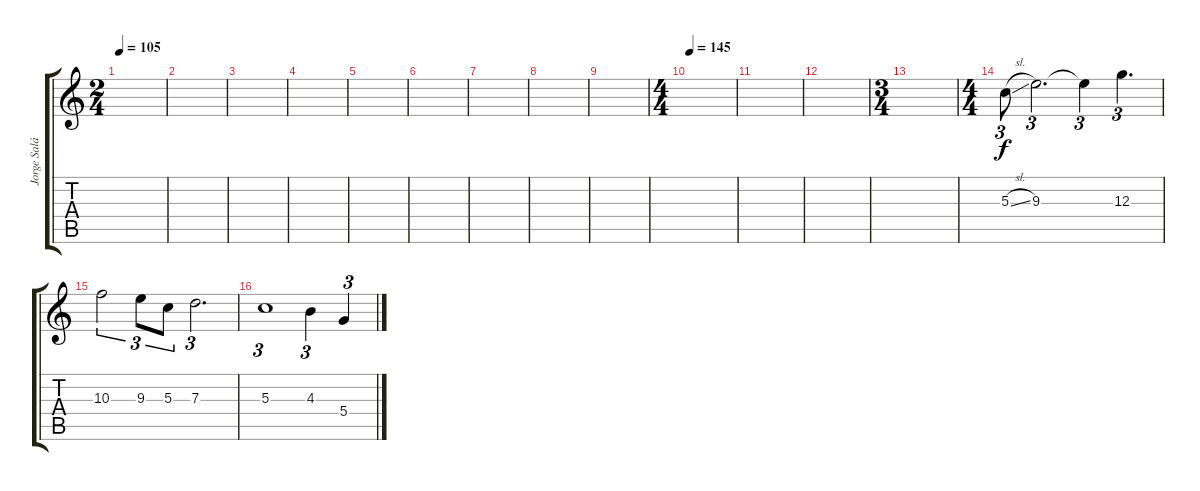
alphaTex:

\track ("Jorge Salán" "Jorge Salá") {instrument overdrivenguitar}
\staff {score tabs}
\tuning (E4 B3 G3 D3 A2 E2) {hide}
\ts (2 4)
\tempo 105
\clef g2
\ks c
|
|
|
|
|
|
|
|
|
\ts (4 4)
\tempo 145
|
|
|
\ts (3 4)
|
\ts (4 4)
5.3{sl}.8{tu (3 2)} 9.3.2{d tu (3 2)} 9.3{t}.4{tu (3 2)} 12.3.4{d tu (3 2)} |
10.3.2{tu (3 2)} 9.3.8{tu (3 2)} 5.3.8{tu (3 2)} 7.3.2{d tu (3 2)} |
5.3.1{tu (3 2)} 4.3.4{tu (3 2)} 5.4.4{tu (3 2)}
